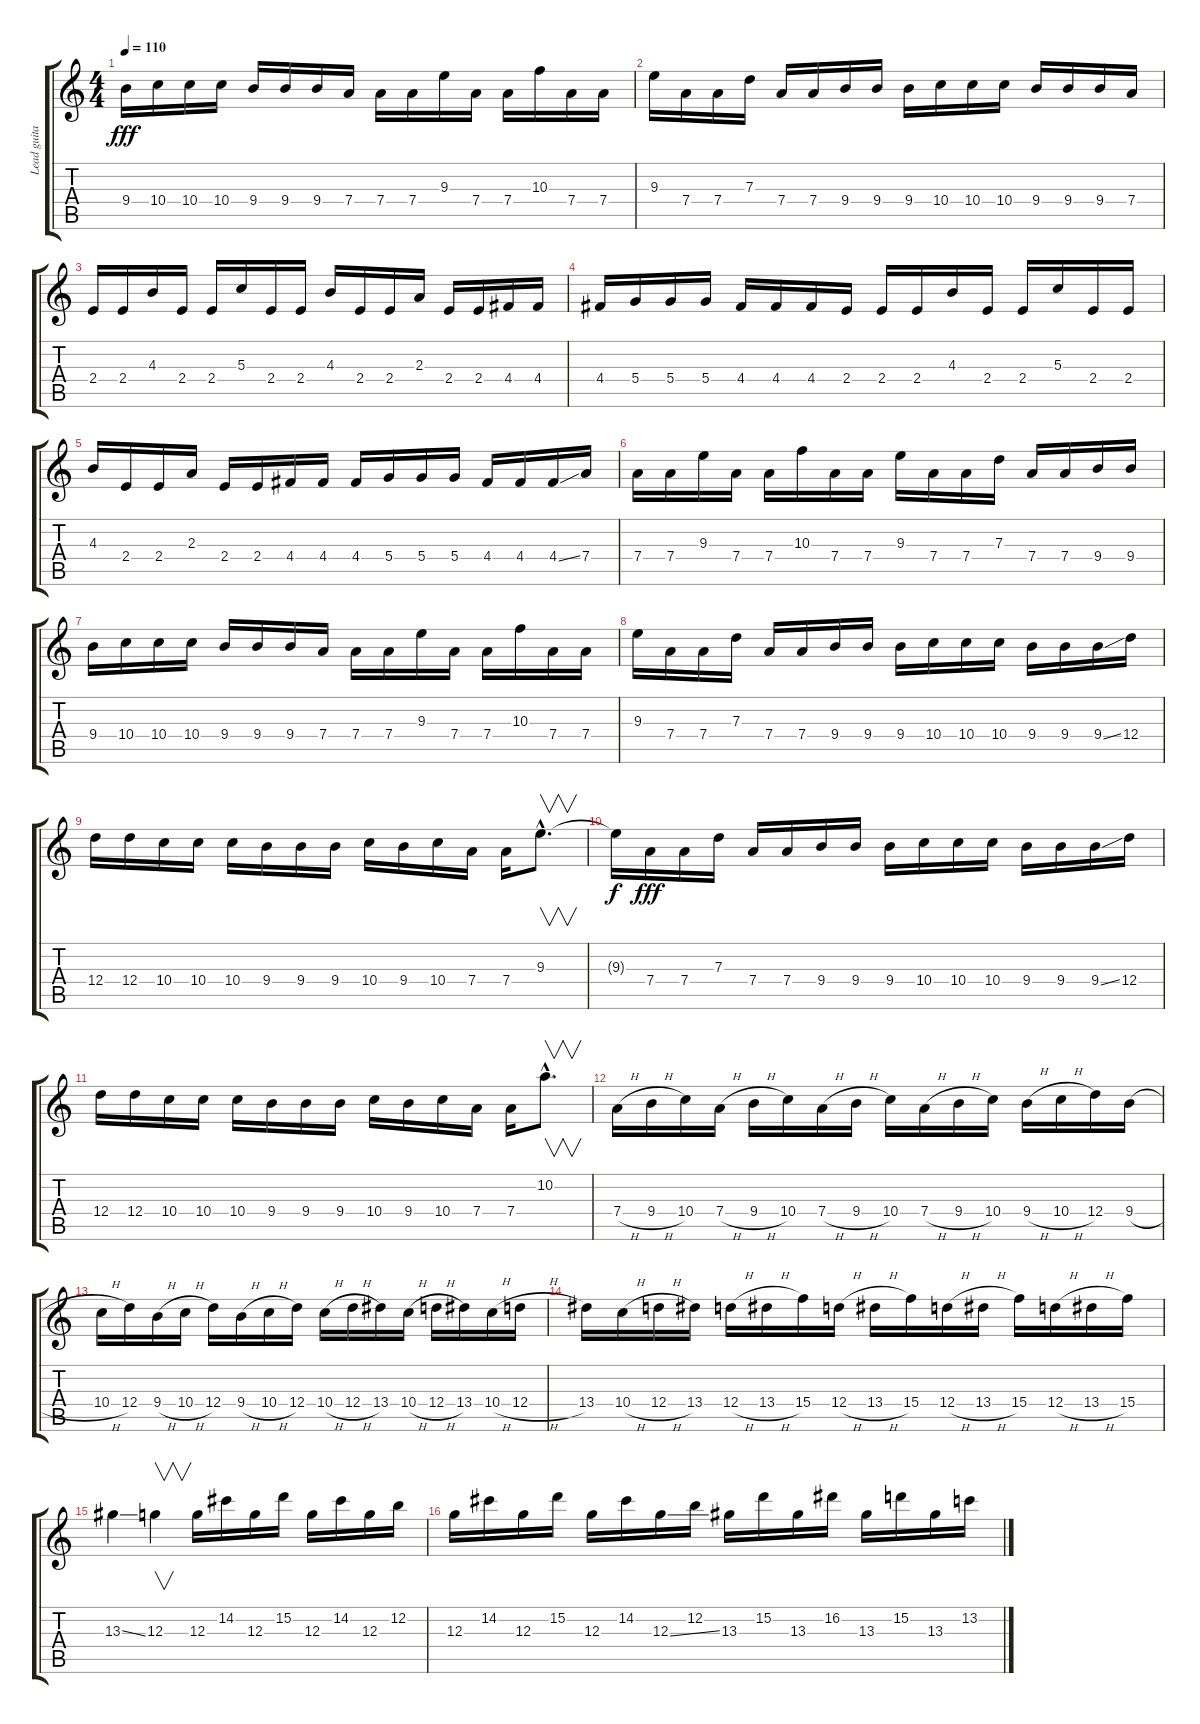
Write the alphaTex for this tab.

\track ("Lead guitar" "Lead guita") {instrument distortionguitar}
\staff {score tabs}
\tuning (E4 B3 G3 D3 A2 E2) {hide}
\ts (4 4)
\tempo 110
\clef g2
\ks c
9.4.16{dy fff} 10.4.16 10.4.16 10.4.16 9.4.16 9.4.16 9.4.16 7.4.16 7.4.16 7.4.16 9.3.16 7.4.16 7.4.16 10.3.16 7.4.16 7.4.16 |
9.3.16 7.4.16 7.4.16 7.3.16 7.4.16 7.4.16 9.4.16 9.4.16 9.4.16 10.4.16 10.4.16 10.4.16 9.4.16 9.4.16 9.4.16 7.4.16 |
2.4.16{instrument overdrivenguitar} 2.4.16 4.3.16 2.4.16 2.4.16 5.3.16 2.4.16 2.4.16 4.3.16 2.4.16 2.4.16 2.3.16 2.4.16 2.4.16 4.4.16 4.4.16 |
4.4.16 5.4.16 5.4.16 5.4.16 4.4.16 4.4.16 4.4.16 2.4.16 2.4.16 2.4.16 4.3.16 2.4.16 2.4.16 5.3.16 2.4.16 2.4.16 |
4.3.16 2.4.16 2.4.16 2.3.16 2.4.16 2.4.16 4.4.16 4.4.16 4.4.16 5.4.16 5.4.16 5.4.16 4.4.16 4.4.16 4.4{ss}.16 7.4.16 |
7.4.16{instrument overdrivenguitar} 7.4.16 9.3.16 7.4.16 7.4.16 10.3.16 7.4.16 7.4.16 9.3.16 7.4.16 7.4.16 7.3.16 7.4.16 7.4.16 9.4.16 9.4.16 |
9.4.16 10.4.16 10.4.16 10.4.16 9.4.16 9.4.16 9.4.16 7.4.16 7.4.16 7.4.16 9.3.16 7.4.16 7.4.16 10.3.16 7.4.16 7.4.16 |
9.3.16 7.4.16 7.4.16 7.3.16 7.4.16 7.4.16 9.4.16 9.4.16 9.4.16 10.4.16 10.4.16 10.4.16 9.4.16 9.4.16 9.4{ss}.16 12.4.16 |
12.4.16 12.4.16 10.4.16 10.4.16 10.4.16 9.4.16 9.4.16 9.4.16 10.4.16 9.4.16 10.4.16 7.4.16 7.4.16 9.3{hac}.8{v d} |
9.3{t}.16{dy f} 7.4.16{dy fff} 7.4.16 7.3.16 7.4.16 7.4.16 9.4.16 9.4.16 9.4.16 10.4.16 10.4.16 10.4.16 9.4.16 9.4.16 9.4{ss}.16 12.4.16 |
12.4.16 12.4.16 10.4.16 10.4.16 10.4.16 9.4.16 9.4.16 9.4.16 10.4.16 9.4.16 10.4.16 7.4.16 7.4.16 10.2{hac}.8{v d} |
7.4{h}.16 9.4{h}.16 10.4.16 7.4{h}.16 9.4{h}.16 10.4.16 7.4{h}.16 9.4{h}.16 10.4.16 7.4{h}.16 9.4{h}.16 10.4.16 9.4{h}.16 10.4{h}.16 12.4.16 9.4{h}.16 |
10.4{h}.16 12.4.16 9.4{h}.16 10.4{h}.16 12.4.16 9.4{h}.16 10.4{h}.16 12.4.16 10.4{h}.16 12.4{h}.16 13.4.16 10.4{h}.16 12.4{h}.16 13.4.16 10.4{h}.16 12.4{h}.16 |
13.4.16 10.4{h}.16 12.4{h}.16 13.4.16 12.4{h}.16 13.4{h}.16 15.4.16 12.4{h}.16 13.4{h}.16 15.4.16 12.4{h}.16 13.4{h}.16 15.4.16 12.4{h}.16 13.4{h}.16 15.4.16 |
13.3{ss}.4 12.3.4{v} 12.3.16 14.2.16 12.3.16 15.2.16 12.3.16 14.2.16 12.3.16 12.2.16 |
12.3.16 14.2.16 12.3.16 15.2.16 12.3.16 14.2.16 12.3{ss}.16 12.2.16 13.3.16 15.2.16 13.3.16 16.2.16 13.3.16 15.2.16 13.3.16 13.2.16
